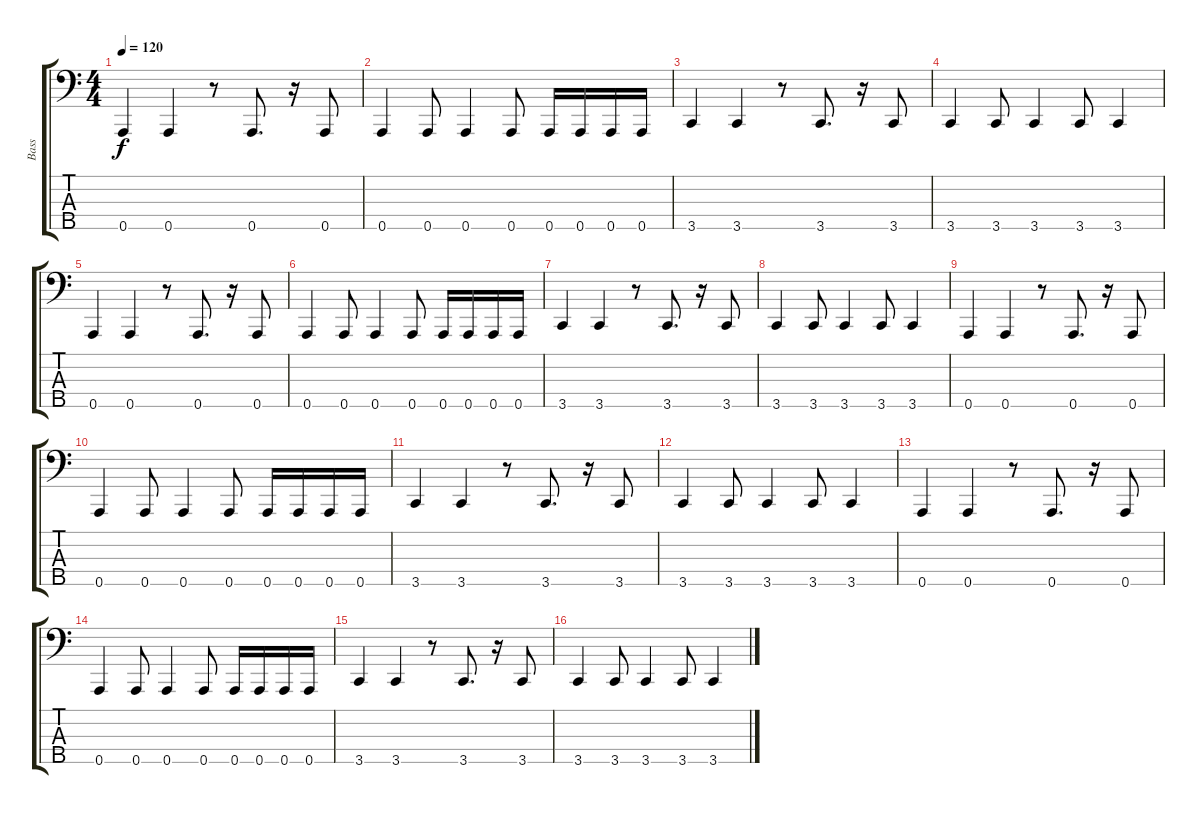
\track ("Bass" "Bass") {instrument electricbasspick}
\staff {score tabs}
\tuning (G2 D2 A1 E1 A0) {hide}
\ts (4 4)
\tempo 120
\clef f4
\ks c
0.5.4{dy f} 0.5.4 r.8 0.5.8{d} r.16 0.5.8 |
0.5.4 0.5.8 0.5.4 0.5.8 0.5.16 0.5.16 0.5.16 0.5.16 |
3.5.4 3.5.4 r.8 3.5.8{d} r.16 3.5.8 |
3.5.4 3.5.8 3.5.4 3.5.8 3.5.4 |
0.5.4 0.5.4 r.8 0.5.8{d} r.16 0.5.8 |
0.5.4 0.5.8 0.5.4 0.5.8 0.5.16 0.5.16 0.5.16 0.5.16 |
3.5.4 3.5.4 r.8 3.5.8{d} r.16 3.5.8 |
3.5.4 3.5.8 3.5.4 3.5.8 3.5.4 |
0.5.4 0.5.4 r.8 0.5.8{d} r.16 0.5.8 |
0.5.4 0.5.8 0.5.4 0.5.8 0.5.16 0.5.16 0.5.16 0.5.16 |
3.5.4 3.5.4 r.8 3.5.8{d} r.16 3.5.8 |
3.5.4 3.5.8 3.5.4 3.5.8 3.5.4 |
0.5.4 0.5.4 r.8 0.5.8{d} r.16 0.5.8 |
0.5.4 0.5.8 0.5.4 0.5.8 0.5.16 0.5.16 0.5.16 0.5.16 |
3.5.4 3.5.4 r.8 3.5.8{d} r.16 3.5.8 |
3.5.4 3.5.8 3.5.4 3.5.8 3.5.4
